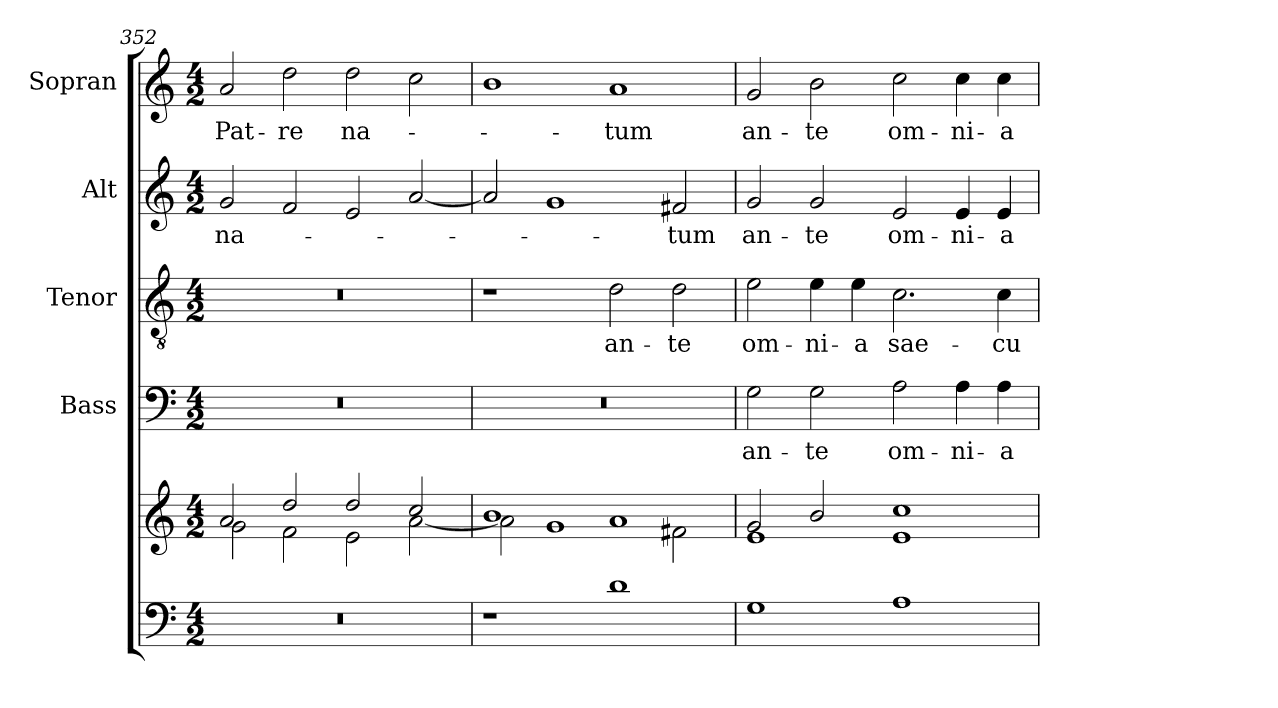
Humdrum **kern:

**kern	**kern	**kern	**text	**kern	**text	**kern	**text	**kern	**text
*part5	*part5	*part4	*part4	*part3	*part3	*part2	*part2	*part1	*part1
*staff6	*staff5	*staff4	*staff4	*staff3	*staff3	*staff2	*staff2	*staff1	*staff1
*	*	*I"Bass	*	*I"Tenor	*	*I"Alt	*	*I"Sopran	*
*	*	*I'B.	*	*I'T.	*	*I'A.	*	*I'S.	*
!!LO:PB:g=z
*clefF4	*clefG2	*clefF4	*	*clefGv2	*	*clefG2	*	*clefG2	*
*k[]	*k[]	*k[]	*	*k[]	*	*k[]	*	*k[]	*
*C:	*C:	*C:	*	*C:	*	*C:	*	*C:	*
*M4/2	*M4/2	*M4/2	*	*M4/2	*	*M4/2	*	*M4/2	*
=352	=352	=352	=352	=352	=352	=352	=352	=352	=352
*	*^	*	*	*	*	*	*	*	*
!	!	!	!	!	!	!	!	!LO:LY:b	!	!LO:LY:b
0r	2a/	2g\	0r	.	0r	.	2g/	na-	2a/	Pat-
!	!	!	!	!	!	!	!	!	!	!LO:LY:b
.	2dd/	2f\	.	.	.	.	2f/	.	2dd\	-re
!	!	!	!	!	!	!	!	!	!	!LO:LY:b
.	2dd/	2e\	.	.	.	.	2e/	.	2dd\	na-
.	2cc/	[<2a\	.	.	.	.	[2a/	.	2cc\	.
=353	=353	=353	=353	=353	=353	=353	=353	=353	=353	=353
1r	1b	2a\]	0r	.	1r	.	2a/]	.	1b	.
.	.	1g	.	.	.	.	1g	.	.	.
!	!	!	!	!	!	!LO:LY:b	!	!	!	!LO:LY:b
1d	1a	.	.	.	2d\	an-	.	.	1a	-tum
!	!	!	!	!	!	!LO:LY:b	!	!LO:LY:b	!	!
.	.	2f#X\	.	.	2d\	-te	2f#X/	-tum	.	.
=354	=354	=354	=354	=354	=354	=354	=354	=354	=354	=354
!	!	!	!	!LO:LY:b	!	!LO:LY:b	!	!LO:LY:b	!	!LO:LY:b
1G	2g/	1e	2G\	an-	2e\	om-	2g/	an-	2g/	an-
!	!	!	!	!LO:LY:b	!	!LO:LY:b	!	!LO:LY:b	!	!LO:LY:b
.	2b/	.	2G\	-te	4e\	-ni-	2g/	-te	2b\	-te
!	!	!	!	!	!	!LO:LY:b	!	!	!	!
.	.	.	.	.	4e\	-a	.	.	.	.
!	!	!	!	!LO:LY:b	!	!LO:LY:b	!	!LO:LY:b	!	!LO:LY:b
1A	1cc	1e	2A\	om-	2.c\	sae-	2e/	om-	2cc\	om-
!	!	!	!	!LO:LY:b	!	!	!	!LO:LY:b	!	!LO:LY:b
.	.	.	4A\	-ni-	.	.	4e/	-ni-	4cc\	-ni-
!	!	!	!	!LO:LY:b	!	!LO:LY:b	!	!LO:LY:b	!	!LO:LY:b
.	.	.	4A\	-a	4c\	-cu-	4e/	-a	4cc\	-a
*	*v	*v	*	*	*	*	*	*	*	*
=	=	=	=	=	=	=	=	=	=
*-	*-	*-	*-	*-	*-	*-	*-	*-	*-
